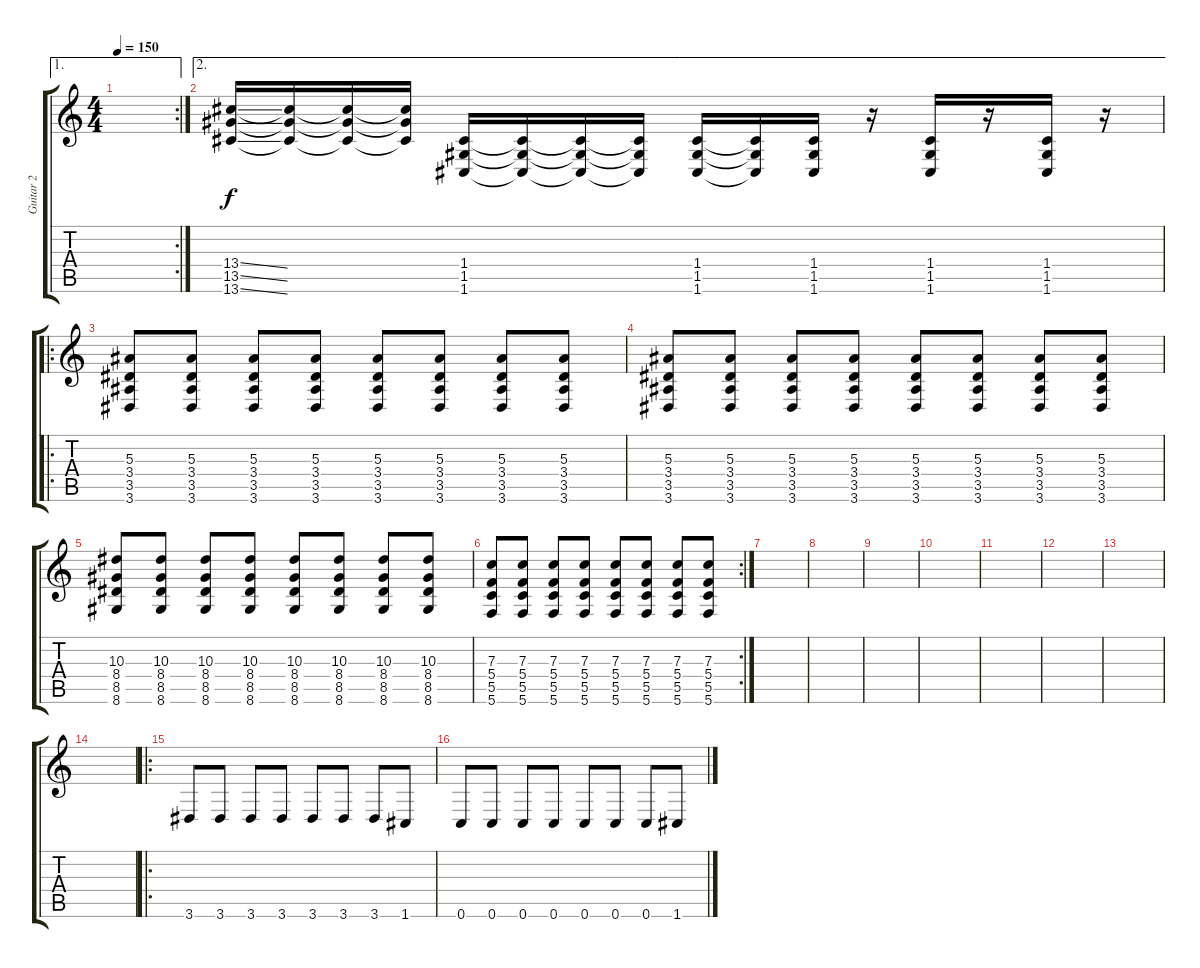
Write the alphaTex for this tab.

\track ("Guitar 2" "Guitar 2") {instrument distortionguitar}
\staff {score tabs}
\tuning (D4 A3 F3 C3 G2 C2) {hide}
\ae 1
\rc 2
\ts (4 4)
\tempo 150
\clef g2
\ks c
|
\ae 2
(13.4{ss} 13.5{ss} 13.6{ss}).16 (13.4{t} 13.5{t} 13.6{t}).16 (13.4{t} 13.5{t} 13.6{t}).16 (13.4{t} 13.5{t} 13.6{t}).16 (1.4 1.5 1.6).16 (1.4{t} 1.5{t} 1.6{t}).16 (1.4{t} 1.5{t} 1.6{t}).16 (1.4{t} 1.5{t} 1.6{t}).16 (1.4 1.5 1.6).16 (1.4{t} 1.5{t} 1.6{t}).16 (1.4 1.5 1.6).16 r.16 (1.4 1.5 1.6).16 r.16 (1.4 1.5 1.6).16 r.16 |
\ro
(5.3 3.4 3.5 3.6).8 (5.3 3.4 3.5 3.6).8 (5.3 3.4 3.5 3.6).8 (5.3 3.4 3.5 3.6).8 (5.3 3.4 3.5 3.6).8 (5.3 3.4 3.5 3.6).8 (5.3 3.4 3.5 3.6).8 (5.3 3.4 3.5 3.6).8 |
(5.3 3.4 3.5 3.6).8 (5.3 3.4 3.5 3.6).8 (5.3 3.4 3.5 3.6).8 (5.3 3.4 3.5 3.6).8 (5.3 3.4 3.5 3.6).8 (5.3 3.4 3.5 3.6).8 (5.3 3.4 3.5 3.6).8 (5.3 3.4 3.5 3.6).8 |
(10.3 8.4 8.5 8.6).8 (10.3 8.4 8.5 8.6).8 (10.3 8.4 8.5 8.6).8 (10.3 8.4 8.5 8.6).8 (10.3 8.4 8.5 8.6).8 (10.3 8.4 8.5 8.6).8 (10.3 8.4 8.5 8.6).8 (10.3 8.4 8.5 8.6).8 |
\rc 2
(7.3 5.4 5.5 5.6).8 (7.3 5.4 5.5 5.6).8 (7.3 5.4 5.5 5.6).8 (7.3 5.4 5.5 5.6).8 (7.3 5.4 5.5 5.6).8 (7.3 5.4 5.5 5.6).8 (7.3 5.4 5.5 5.6).8 (7.3 5.4 5.5 5.6).8 |
|
|
|
|
|
|
|
|
\ro
3.6.8 3.6.8 3.6.8 3.6.8 3.6.8 3.6.8 3.6.8 1.6.8 |
0.6.8 0.6.8 0.6.8 0.6.8 0.6.8 0.6.8 0.6.8 1.6.8
